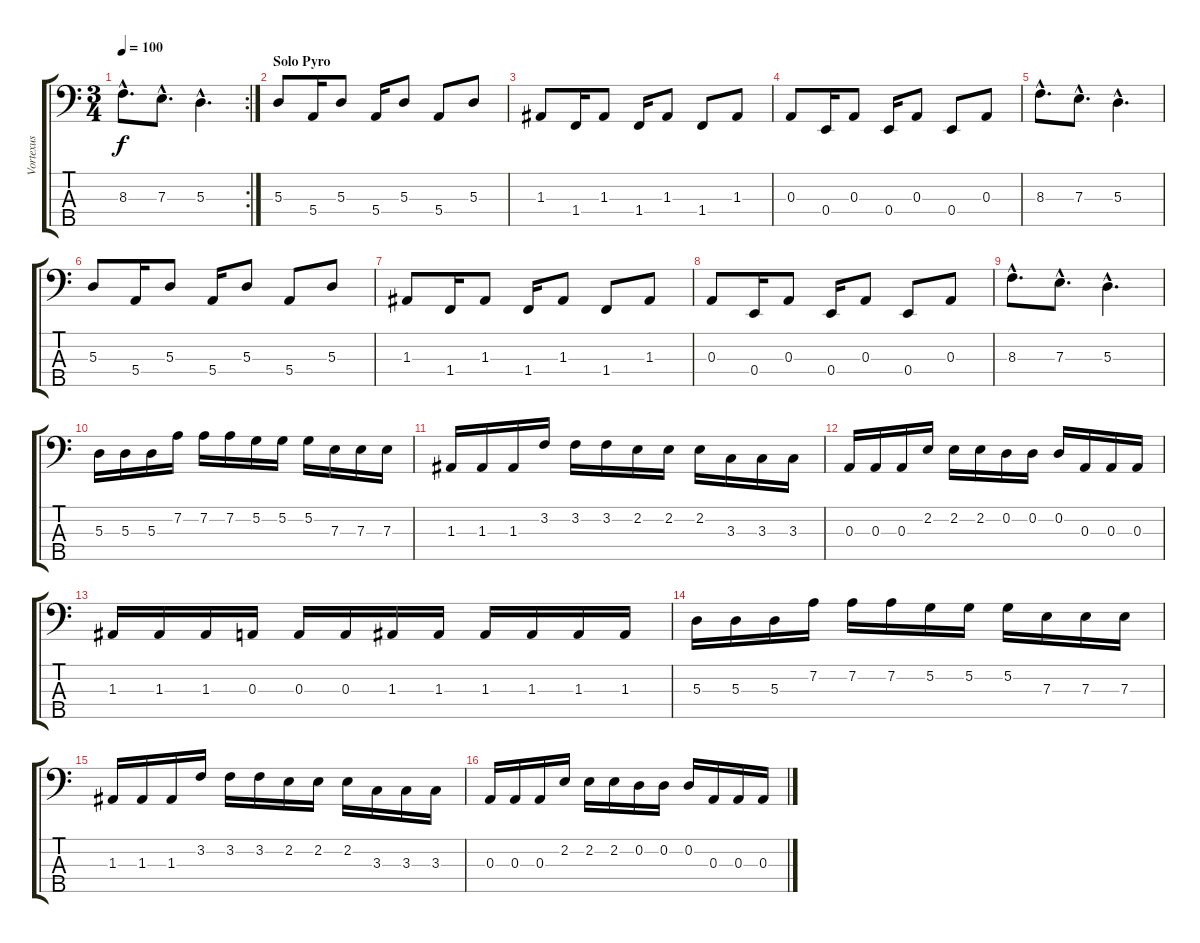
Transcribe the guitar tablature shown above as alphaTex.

\track ("Vortexus" "Vortexus") {instrument electricbassfinger}
\staff {score tabs}
\tuning (G2 D2 A1 E1 B0) {hide}
\rc 2
\ts (3 4)
\tempo 100
\clef f4
\ks c
8.3{hac}.8{d dy f} 7.3{hac}.8{d} 5.3{hac}.4{d} |
\section ("" "Solo Pyro")
5.3.8 5.4.16 5.3.8 5.4.16 5.3.8 5.4.8 5.3.8 |
1.3.8 1.4.16 1.3.8 1.4.16 1.3.8 1.4.8 1.3.8 |
0.3.8 0.4.16 0.3.8 0.4.16 0.3.8 0.4.8 0.3.8 |
8.3{hac}.8{d} 7.3{hac}.8{d} 5.3{hac}.4{d} |
5.3.8 5.4.16 5.3.8 5.4.16 5.3.8 5.4.8 5.3.8 |
1.3.8 1.4.16 1.3.8 1.4.16 1.3.8 1.4.8 1.3.8 |
0.3.8 0.4.16 0.3.8 0.4.16 0.3.8 0.4.8 0.3.8 |
8.3{hac}.8{d} 7.3{hac}.8{d} 5.3{hac}.4{d} |
5.3.16 5.3.16 5.3.16 7.2.16 7.2.16 7.2.16 5.2.16 5.2.16 5.2.16 7.3.16 7.3.16 7.3.16 |
1.3.16 1.3.16 1.3.16 3.2.16 3.2.16 3.2.16 2.2.16 2.2.16 2.2.16 3.3.16 3.3.16 3.3.16 |
0.3.16 0.3.16 0.3.16 2.2.16 2.2.16 2.2.16 0.2.16 0.2.16 0.2.16 0.3.16 0.3.16 0.3.16 |
1.3.16 1.3.16 1.3.16 0.3.16 0.3.16 0.3.16 1.3.16 1.3.16 1.3.16 1.3.16 1.3.16 1.3.16 |
5.3.16 5.3.16 5.3.16 7.2.16 7.2.16 7.2.16 5.2.16 5.2.16 5.2.16 7.3.16 7.3.16 7.3.16 |
1.3.16 1.3.16 1.3.16 3.2.16 3.2.16 3.2.16 2.2.16 2.2.16 2.2.16 3.3.16 3.3.16 3.3.16 |
0.3.16 0.3.16 0.3.16 2.2.16 2.2.16 2.2.16 0.2.16 0.2.16 0.2.16 0.3.16 0.3.16 0.3.16
